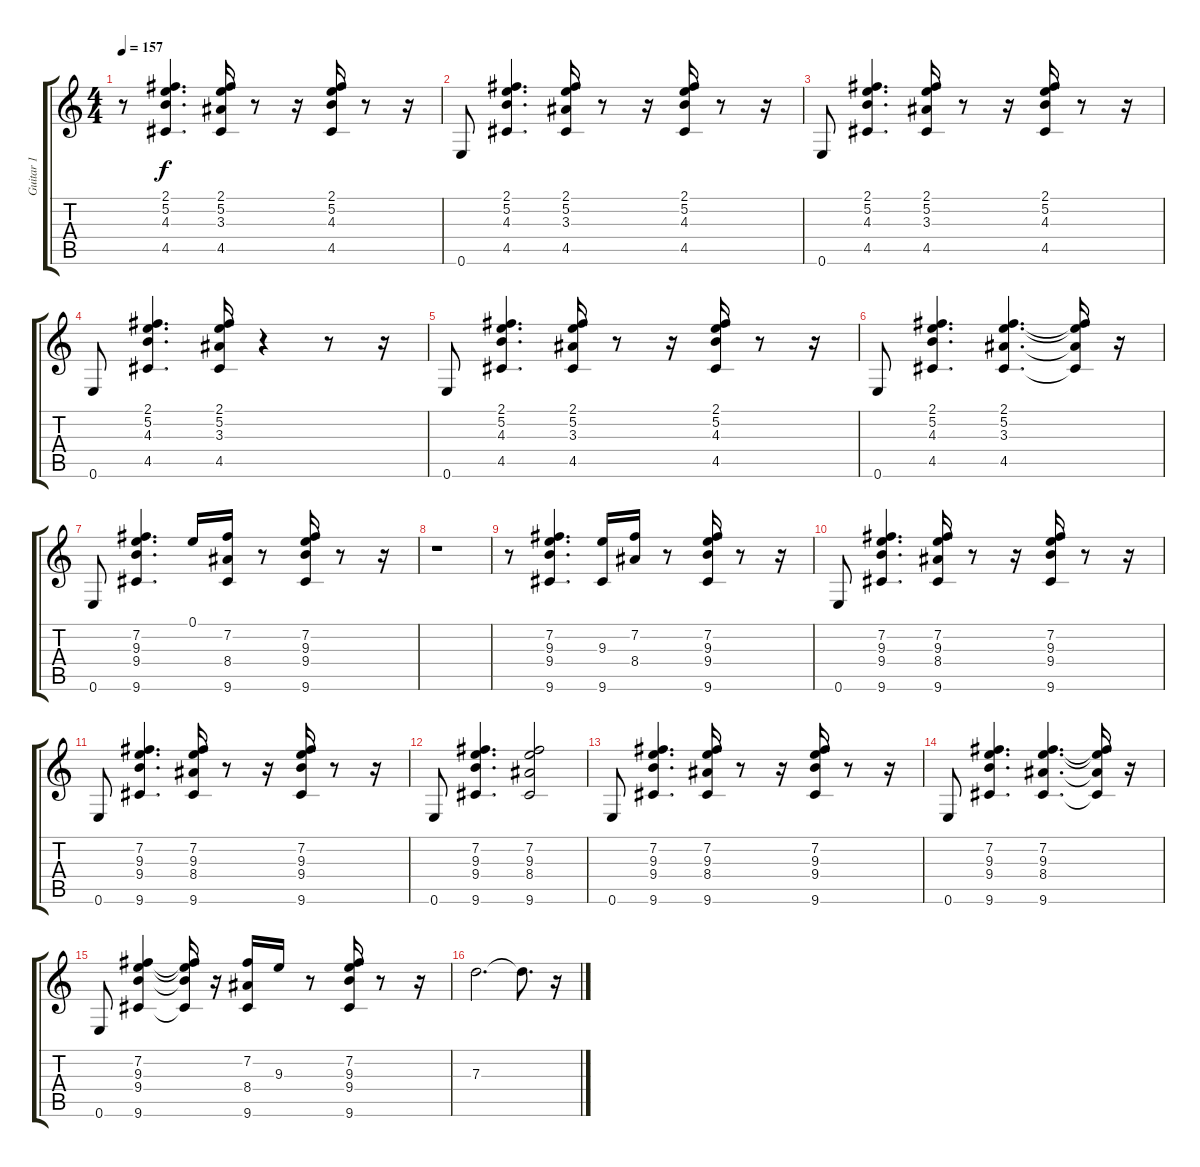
\track ("Guitar 1" "Guitar 1") {instrument electricguitarclean}
\staff {score tabs}
\tuning (E4 B3 G3 D3 A2 E2) {hide}
\ts (4 4)
\tempo 157
\clef g2
\ks c
r.8{dy f instrument electricguitarclean} (2.1 5.2 4.3 4.5).4{d} (2.1 5.2 3.3 4.5).16 r.8 r.16 (2.1 5.2 4.3 4.5).16 r.8 r.16 |
0.6.8 (2.1 5.2 4.3 4.5).4{d} (2.1 5.2 3.3 4.5).16 r.8 r.16 (2.1 5.2 4.3 4.5).16 r.8 r.16 |
0.6.8 (2.1 5.2 4.3 4.5).4{d} (2.1 5.2 3.3 4.5).16 r.8 r.16 (2.1 5.2 4.3 4.5).16 r.8 r.16 |
0.6.8 (2.1 5.2 4.3 4.5).4{d} (2.1 5.2 3.3 4.5).16 r.4 r.8 r.16 |
0.6.8 (2.1 5.2 4.3 4.5).4{d} (2.1 5.2 3.3 4.5).16 r.8 r.16 (2.1 5.2 4.3 4.5).16 r.8 r.16 |
0.6.8 (2.1 5.2 4.3 4.5).4{d} (2.1 5.2 3.3 4.5).4{d} (2.1{t} 5.2{t} 3.3{t} 4.5{t}).16 r.16 |
0.6.8 (7.2 9.3 9.4 9.6).4{d} 0.1.16 (7.2 8.4 9.6).16 r.8 (7.2 9.3 9.4 9.6).16 r.8 r.16 |
r.1 |
r.8 (7.2 9.3 9.4 9.6).4{d} (9.3 9.6).16 (7.2 8.4).16 r.8 (7.2 9.3 9.4 9.6).16 r.8 r.16 |
0.6.8 (7.2 9.3 9.4 9.6).4{d} (7.2 9.3 8.4 9.6).16 r.8 r.16 (7.2 9.3 9.4 9.6).16 r.8 r.16 |
0.6.8 (7.2 9.3 9.4 9.6).4{d} (7.2 9.3 8.4 9.6).16 r.8 r.16 (7.2 9.3 9.4 9.6).16 r.8 r.16 |
0.6.8 (7.2 9.3 9.4 9.6).4{d} (7.2 9.3 8.4 9.6).2 |
0.6.8 (7.2 9.3 9.4 9.6).4{d} (7.2 9.3 8.4 9.6).16 r.8 r.16 (7.2 9.3 9.4 9.6).16 r.8 r.16 |
0.6.8 (7.2 9.3 9.4 9.6).4{d} (7.2 9.3 8.4 9.6).4{d} (7.2{t} 9.3{t} 8.4{t} 9.6{t}).16 r.16 |
0.6.8 (7.2 9.3 9.4 9.6).4 (7.2{t} 9.3{t} 9.4{t} 9.6{t}).16 r.16 (7.2 8.4 9.6).16 9.3.16 r.8 (7.2 9.3 9.4 9.6).16 r.8 r.16 |
7.3.2{d} 7.3{t}.8{d} r.16
